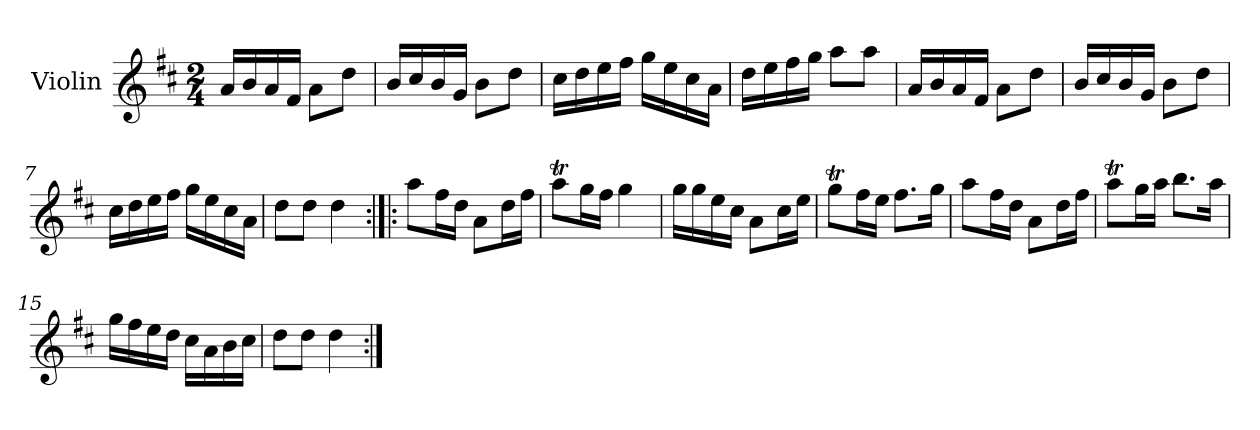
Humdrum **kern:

**kern
*part1
*staff1
*I"Violin
*I'Vln.
*clefG2
*k[f#c#]
*M2/4
*MM50
=1
16a/LL
16b/
16a/
16f#/JJ
8a\L
8dd\J
=2
16b/LL
16cc#/
16b/
16g/JJ
8b\L
8dd\J
=3
16cc#\LL
16dd\
16ee\
16ff#\JJ
16gg\LL
16ee\
16cc#\
16a\JJ
=4
16dd\LL
16ee\
16ff#\
16gg\JJ
8aa\L
8aa\J
!!LO:LB:g=z
=5
16a/LL
16b/
16a/
16f#/JJ
8a\L
8dd\J
=6
16b/LL
16cc#/
16b/
16g/JJ
8b\L
8dd\J
=7
16cc#\LL
16dd\
16ee\
16ff#\JJ
16gg\LL
16ee\
16cc#\
16a\JJ
=8
8dd\L
8dd\J
4dd\
!!LO:LB:g=z
=9:|!|:
8aa\L
16ff#\L
16dd\JJ
8a\L
16dd\L
16ff#\JJ
=10
8aaT\L
16gg\L
16ff#\JJ
4gg\
=11
16gg\LL
16gg\
16ee\
16cc#\JJ
8a\L
16cc#\L
16ee\JJ
=12
8ggT\L
16ff#\L
16ee\JJ
8.ff#\L
16gg\Jk
!!LO:LB:g=z
=13
8aa\L
16ff#\L
16dd\JJ
8a\L
16dd\L
16ff#\JJ
=14
8aaT\L
16gg\L
16aa\JJ
8.bb\L
16aa\Jk
=15
16gg\LL
16ff#\
16ee\
16dd\JJ
16cc#\LL
16a\
16b\
16cc#\JJ
=16
8dd\L
8dd\J
4dd\
=:|!
*-
